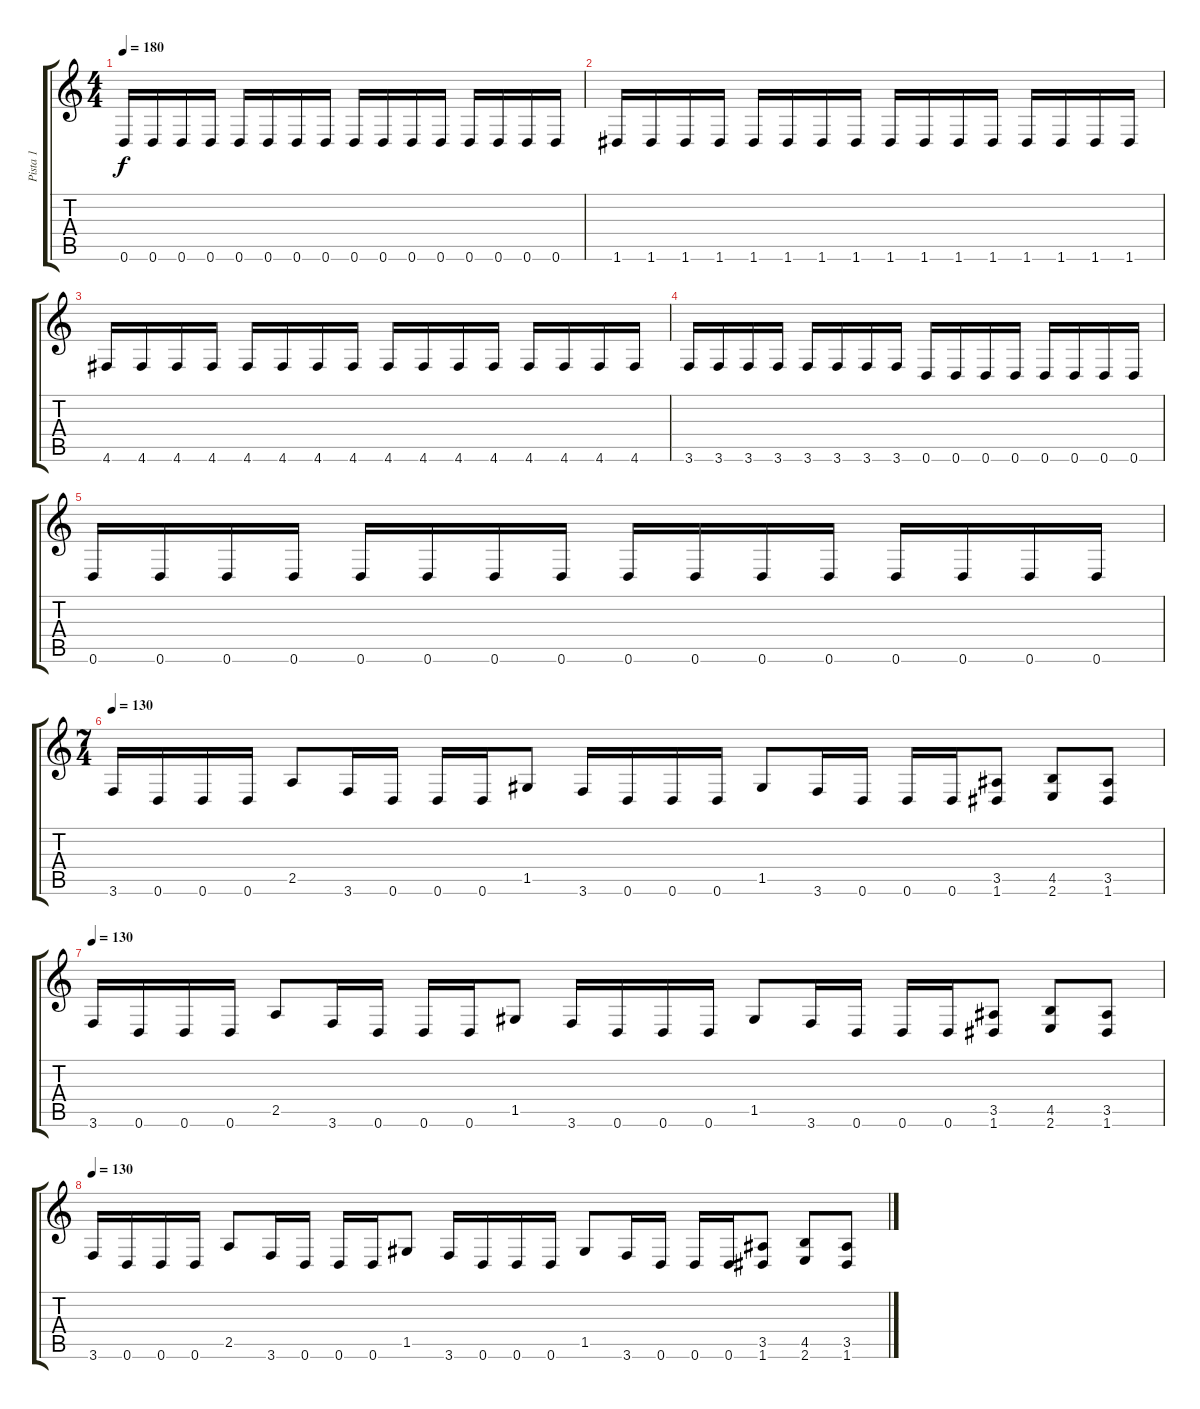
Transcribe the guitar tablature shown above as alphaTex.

\track ("Pista 1" "Pista 1") {instrument distortionguitar}
\staff {score tabs}
\tuning (D4 A3 F3 C3 G2 D2) {hide}
\ts (4 4)
\tempo 180
\clef g2
\ks c
0.6.16{dy f} 0.6.16 0.6.16 0.6.16 0.6.16 0.6.16 0.6.16 0.6.16 0.6.16 0.6.16 0.6.16 0.6.16 0.6.16 0.6.16 0.6.16 0.6.16 |
1.6.16 1.6.16 1.6.16 1.6.16 1.6.16 1.6.16 1.6.16 1.6.16 1.6.16 1.6.16 1.6.16 1.6.16 1.6.16 1.6.16 1.6.16 1.6.16 |
4.6.16 4.6.16 4.6.16 4.6.16 4.6.16 4.6.16 4.6.16 4.6.16 4.6.16 4.6.16 4.6.16 4.6.16 4.6.16 4.6.16 4.6.16 4.6.16 |
3.6.16 3.6.16 3.6.16 3.6.16 3.6.16 3.6.16 3.6.16 3.6.16 0.6.16 0.6.16 0.6.16 0.6.16 0.6.16 0.6.16 0.6.16 0.6.16 |
0.6.16 0.6.16 0.6.16 0.6.16 0.6.16 0.6.16 0.6.16 0.6.16 0.6.16 0.6.16 0.6.16 0.6.16 0.6.16 0.6.16 0.6.16 0.6.16 |
\ts (7 4)
\tempo 130
3.6.16 0.6.16 0.6.16 0.6.16 2.5.8 3.6.16 0.6.16 0.6.16 0.6.16 1.5.8 3.6.16 0.6.16 0.6.16 0.6.16 1.5.8 3.6.16 0.6.16 0.6.16 0.6.16 (3.5 1.6).8 (4.5 2.6).8 (3.5 1.6).8 |
\tempo 130
3.6.16 0.6.16 0.6.16 0.6.16 2.5.8 3.6.16 0.6.16 0.6.16 0.6.16 1.5.8 3.6.16 0.6.16 0.6.16 0.6.16 1.5.8 3.6.16 0.6.16 0.6.16 0.6.16 (3.5 1.6).8 (4.5 2.6).8 (3.5 1.6).8 |
\tempo 130
3.6.16 0.6.16 0.6.16 0.6.16 2.5.8 3.6.16 0.6.16 0.6.16 0.6.16 1.5.8 3.6.16 0.6.16 0.6.16 0.6.16 1.5.8 3.6.16 0.6.16 0.6.16 0.6.16 (3.5 1.6).8 (4.5 2.6).8 (3.5 1.6).8
